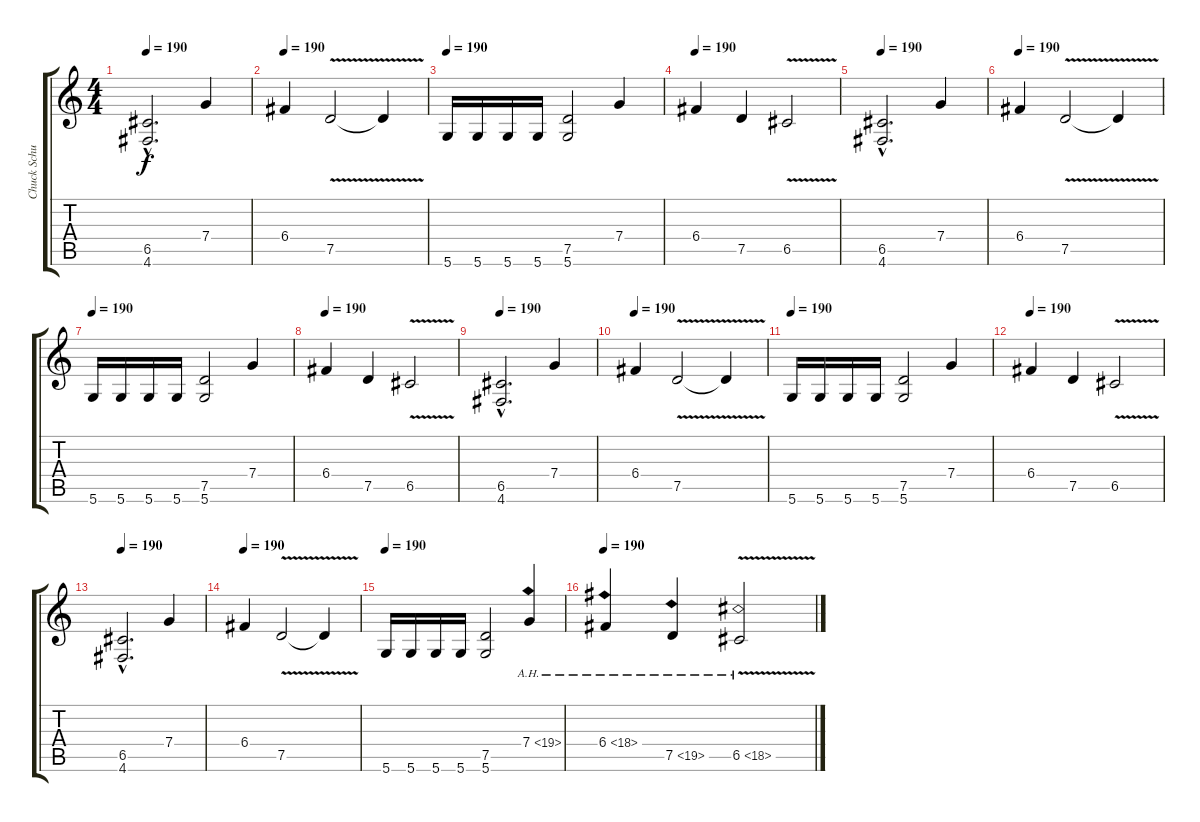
\track ("Chuck Schuldiner" "Chuck Schu") {instrument distortionguitar}
\staff {score tabs}
\tuning (D4 A3 F3 C3 G2 D2) {hide}
\ts (4 4)
\tempo 190
\clef g2
\ks c
(6.5{hac} 4.6{hac}).2{d dy f} 7.4.4 |
\tempo 190
6.4.4 7.5{v}.2 7.5{t}.4 |
\tempo 190
5.6.16 5.6.16 5.6.16 5.6.16 (7.5 5.6).2 7.4.4 |
\tempo 190
6.4.4 7.5.4 6.5{v}.2 |
\tempo 190
(6.5{hac} 4.6{hac}).2{d} 7.4.4 |
\tempo 190
6.4.4 7.5{v}.2 7.5{t}.4 |
\tempo 190
5.6.16 5.6.16 5.6.16 5.6.16 (7.5 5.6).2 7.4.4 |
\tempo 190
6.4.4 7.5.4 6.5{v}.2 |
\tempo 190
(6.5{hac} 4.6{hac}).2{d} 7.4.4 |
\tempo 190
6.4.4 7.5{v}.2 7.5{t}.4 |
\tempo 190
5.6.16 5.6.16 5.6.16 5.6.16 (7.5 5.6).2 7.4.4 |
\tempo 190
6.4.4 7.5.4 6.5{v}.2 |
\tempo 190
(6.5{hac} 4.6{hac}).2{d} 7.4.4 |
\tempo 190
6.4.4 7.5{v}.2 7.5{t}.4 |
\tempo 190
5.6.16 5.6.16 5.6.16 5.6.16 (7.5 5.6).2 7.4{ah 12}.4 |
\tempo 190
6.4{ah 12}.4 7.5{ah 12}.4 6.5{ah 12 v}.2
